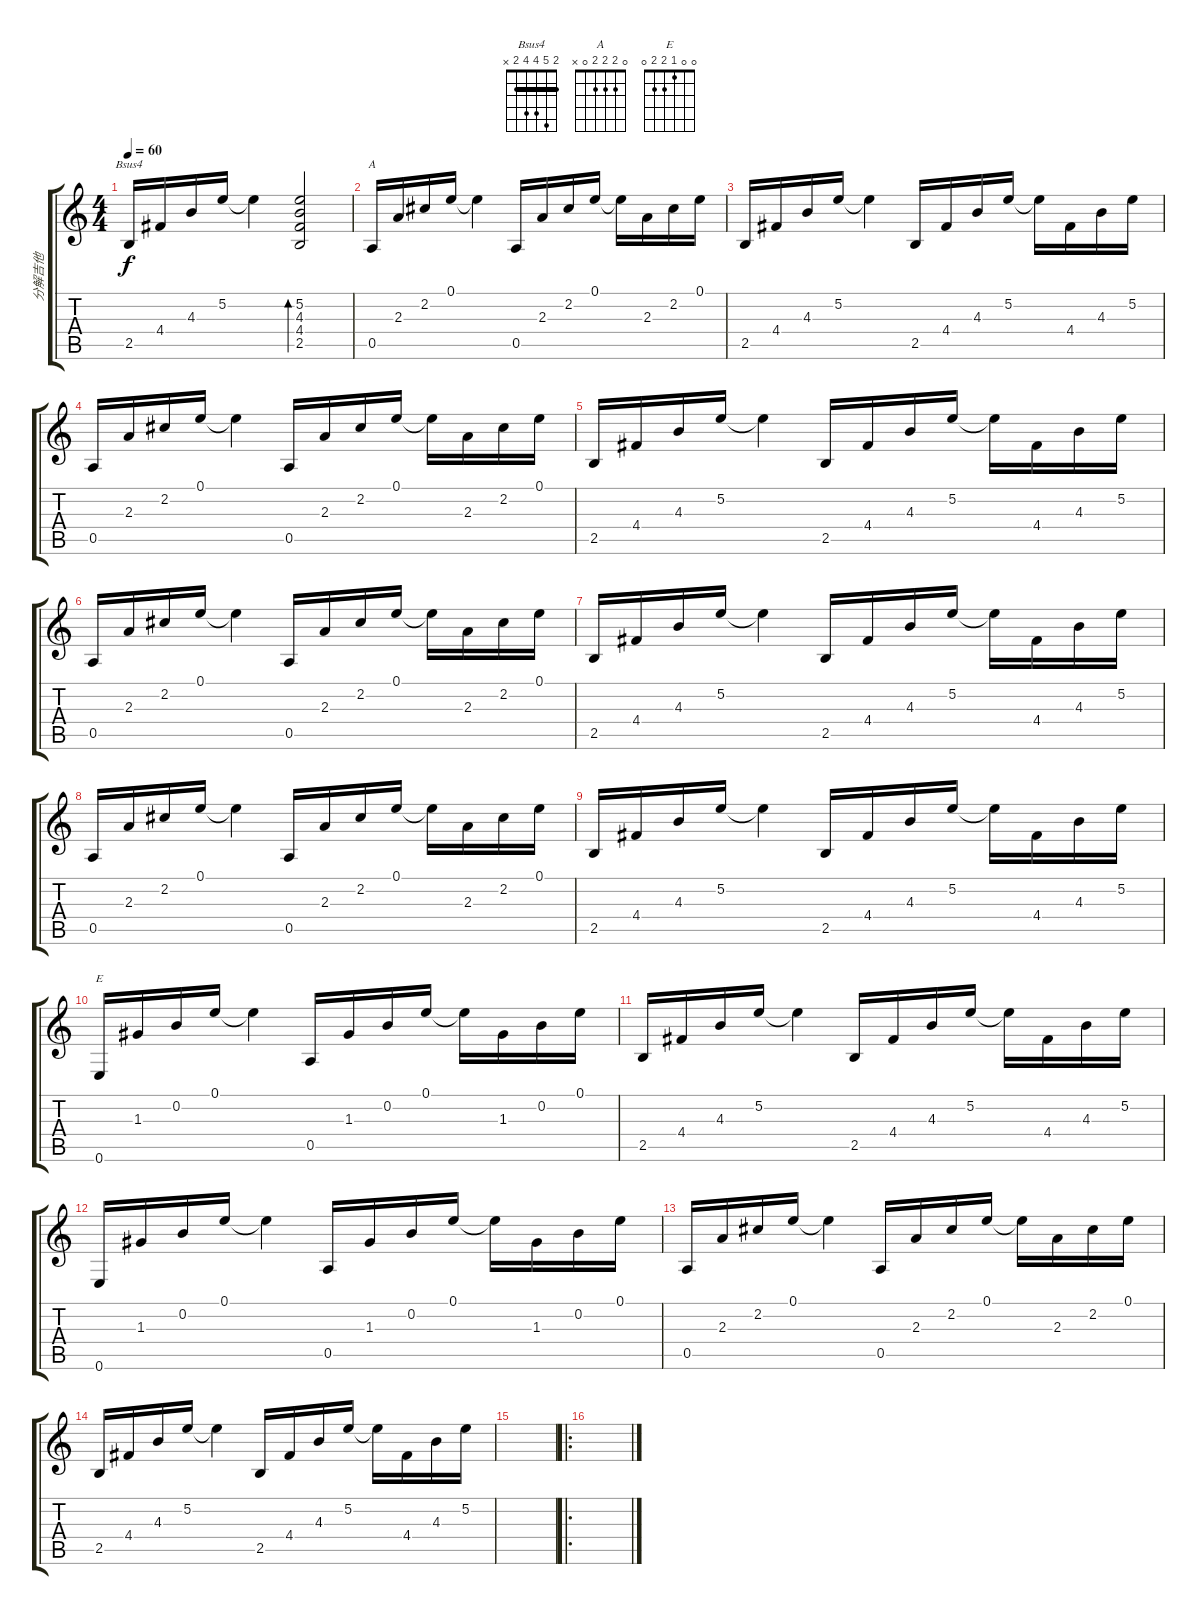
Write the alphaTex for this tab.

\track ("分解吉他" "分解吉他") {instrument acousticguitarsteel}
\staff {score tabs}
\tuning (E4 B3 G3 D3 A2 E2) {hide}
\chord ("Bsus4" 2 5 4 4 2 x) {barre 2}
\chord ("A" 0 2 2 2 0 x)
\chord ("E" 0 0 1 2 2 0)
\ts (4 4)
\tempo 60
\clef g2
\ks c
2.5.16{ch "Bsus4" dy f} 4.4.16 4.3.16 5.2.16 5.2{t}.4 (5.2 4.3 4.4 2.5).2{bd 120} |
0.5.16{ch "A"} 2.3.16 2.2.16 0.1.16 0.1{t}.4 0.5.16 2.3.16 2.2.16 0.1.16 0.1{t}.16 2.3.16 2.2.16 0.1.16 |
2.5.16 4.4.16 4.3.16 5.2.16 5.2{t}.4 2.5.16 4.4.16 4.3.16 5.2.16 5.2{t}.16 4.4.16 4.3.16 5.2.16 |
0.5.16 2.3.16 2.2.16 0.1.16 0.1{t}.4 0.5.16 2.3.16 2.2.16 0.1.16 0.1{t}.16 2.3.16 2.2.16 0.1.16 |
2.5.16 4.4.16 4.3.16 5.2.16 5.2{t}.4 2.5.16 4.4.16 4.3.16 5.2.16 5.2{t}.16 4.4.16 4.3.16 5.2.16 |
0.5.16 2.3.16 2.2.16 0.1.16 0.1{t}.4 0.5.16 2.3.16 2.2.16 0.1.16 0.1{t}.16 2.3.16 2.2.16 0.1.16 |
2.5.16 4.4.16 4.3.16 5.2.16 5.2{t}.4 2.5.16 4.4.16 4.3.16 5.2.16 5.2{t}.16 4.4.16 4.3.16 5.2.16 |
0.5.16 2.3.16 2.2.16 0.1.16 0.1{t}.4 0.5.16 2.3.16 2.2.16 0.1.16 0.1{t}.16 2.3.16 2.2.16 0.1.16 |
2.5.16 4.4.16 4.3.16 5.2.16 5.2{t}.4 2.5.16 4.4.16 4.3.16 5.2.16 5.2{t}.16 4.4.16 4.3.16 5.2.16 |
0.6.16{ch "E"} 1.3.16 0.2.16 0.1.16 0.1{t}.4 0.5.16 1.3.16 0.2.16 0.1.16 0.1{t}.16 1.3.16 0.2.16 0.1.16 |
2.5.16 4.4.16 4.3.16 5.2.16 5.2{t}.4 2.5.16 4.4.16 4.3.16 5.2.16 5.2{t}.16 4.4.16 4.3.16 5.2.16 |
0.6.16 1.3.16 0.2.16 0.1.16 0.1{t}.4 0.5.16 1.3.16 0.2.16 0.1.16 0.1{t}.16 1.3.16 0.2.16 0.1.16 |
0.5.16 2.3.16 2.2.16 0.1.16 0.1{t}.4 0.5.16 2.3.16 2.2.16 0.1.16 0.1{t}.16 2.3.16 2.2.16 0.1.16 |
2.5.16 4.4.16 4.3.16 5.2.16 5.2{t}.4 2.5.16 4.4.16 4.3.16 5.2.16 5.2{t}.16 4.4.16 4.3.16 5.2.16 |
|
\ro
